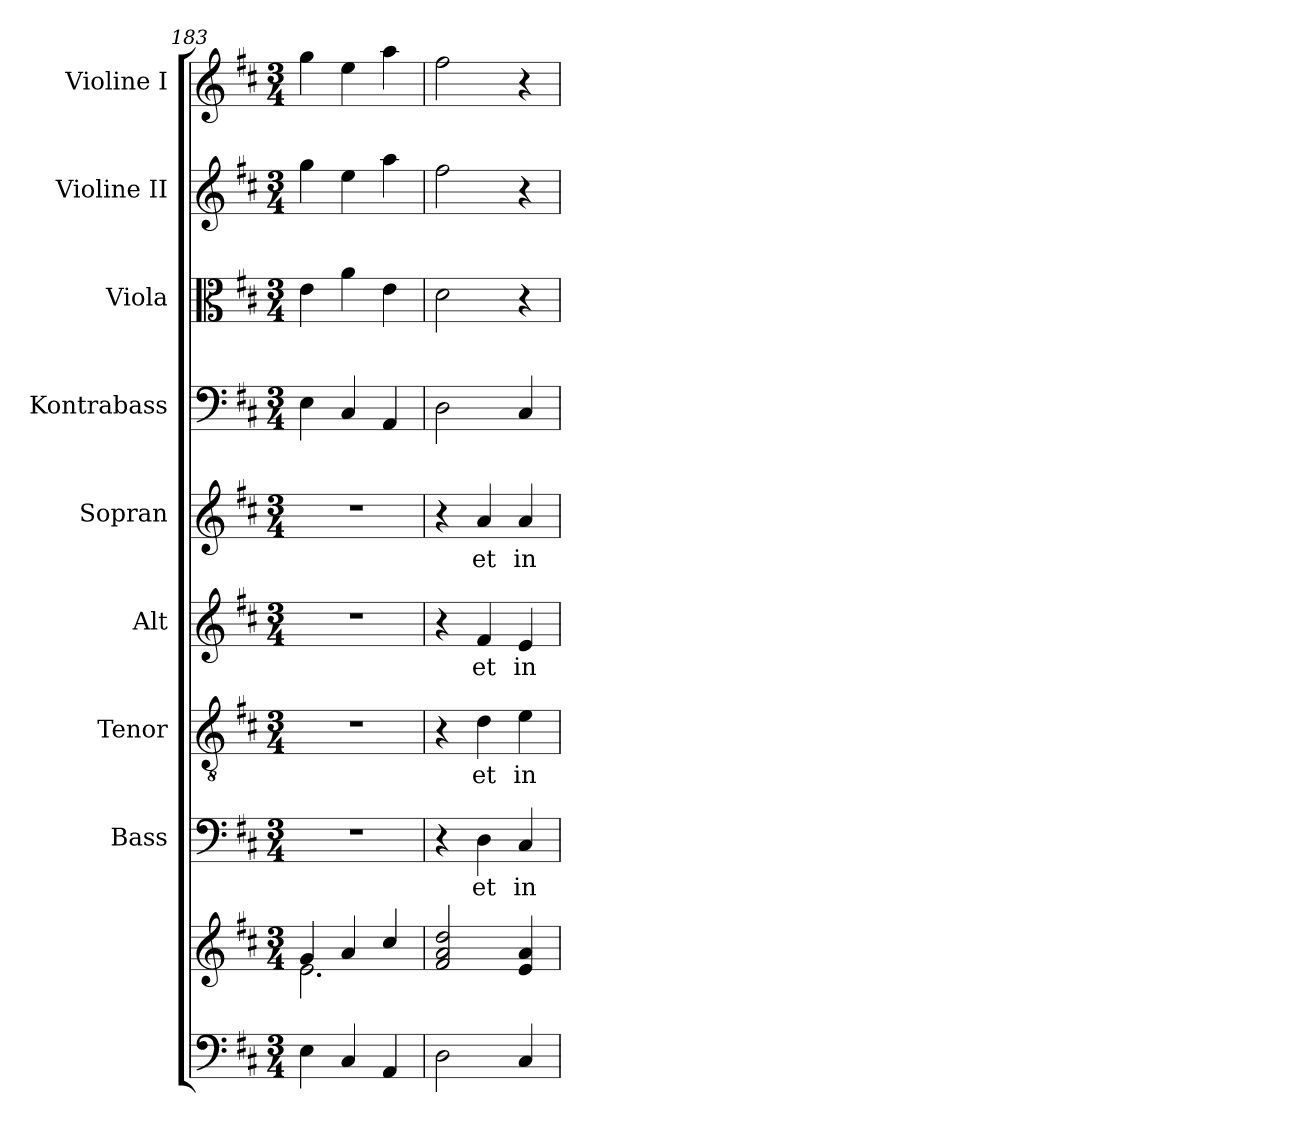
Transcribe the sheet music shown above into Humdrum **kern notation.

**kern	**kern	**kern	**text	**kern	**text	**kern	**text	**kern	**text	**kern	**kern	**kern	**kern
*part9	*part9	*part8	*part8	*part7	*part7	*part6	*part6	*part5	*part5	*part4	*part3	*part2	*part1
*staff10	*staff9	*staff8	*staff8	*staff7	*staff7	*staff6	*staff6	*staff5	*staff5	*staff4	*staff3	*staff2	*staff1
*	*	*I"Bass	*	*I"Tenor	*	*I"Alt	*	*I"Sopran	*	*I"Kontrabass	*I"Viola	*I"Violine II	*I"Violine I
*	*	*I'B.	*	*I'T.	*	*I'A.	*	*I'S.	*	*I'Kb.	*I'Vla.	*I'Vl. II	*I'Vl. I
*clefF4	*clefG2	*clefF4	*	*clefGv2	*	*clefG2	*	*clefG2	*	*clefF4	*clefC3	*clefG2	*clefG2
*	*	*	*	*	*	*	*	*	*	*ITrd7c12	*	*	*
*k[f#c#]	*k[f#c#]	*k[f#c#]	*	*k[f#c#]	*	*k[f#c#]	*	*k[f#c#]	*	*k[f#c#]	*k[f#c#]	*k[f#c#]	*k[f#c#]
*D:	*D:	*D:	*	*D:	*	*D:	*	*D:	*	*D:	*D:	*D:	*D:
*M3/4	*M3/4	*M3/4	*	*M3/4	*	*M3/4	*	*M3/4	*	*M3/4	*M3/4	*M3/4	*M3/4
=183	=183	=183	=183	=183	=183	=183	=183	=183	=183	=183	=183	=183	=183
*	*^	*	*	*	*	*	*	*	*	*	*	*	*
4E\	4g/	2.e\	2.r	.	2.r	.	2.r	.	2.r	.	4EE\	4e\	4gg\	4gg\
4C#/	4a/	.	.	.	.	.	.	.	.	.	4CC#/	4a\	4ee\	4ee\
4AA/	4cc#/	.	.	.	.	.	.	.	.	.	4AAA/	4e\	4aa\	4aa\
*	*v	*v	*	*	*	*	*	*	*	*	*	*	*	*
=184	=184	=184	=184	=184	=184	=184	=184	=184	=184	=184	=184	=184	=184
2D\	2f#/ 2a/ 2dd/	4r	.	4r	.	4r	.	4r	.	2DD\	2d\	2ff#\	2ff#\
!	!	!	!LO:LY:b	!	!LO:LY:b	!	!LO:LY:b	!	!LO:LY:b	!	!	!	!
.	.	4D\	et	4d\	et	4f#/	et	4a/	et	.	.	.	.
!	!	!	!LO:LY:b	!	!LO:LY:b	!	!LO:LY:b	!	!LO:LY:b	!	!	!	!
4C#/	4e/ 4a/	4C#/	in	4e\	in	4e/	in	4a/	in	4CC#/	4r	4r	4r
=	=	=	=	=	=	=	=	=	=	=	=	=	=
*-	*-	*-	*-	*-	*-	*-	*-	*-	*-	*-	*-	*-	*-
